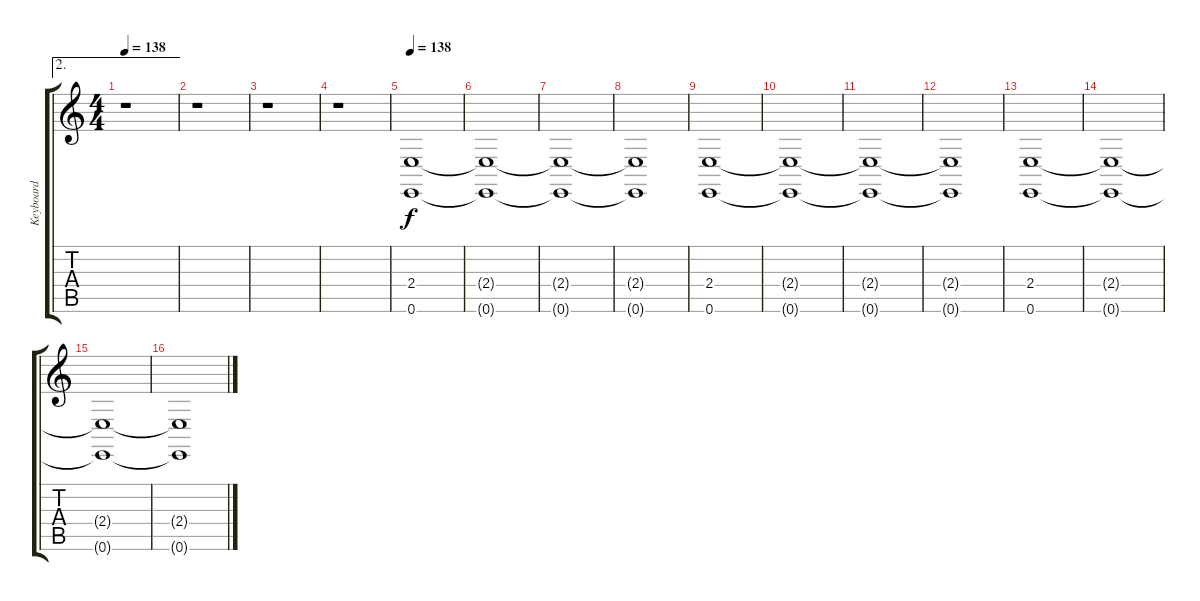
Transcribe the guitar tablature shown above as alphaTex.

\track ("Keyboard" "Keyboard") {instrument choiraahs}
\staff {score tabs}
\tuning (E4 B3 G3 D3 A2 E2) {hide}
\ae 2
\ts (4 4)
\tempo 138
\clef g2
\ks c
r.1{dy f} |
r.1 |
r.1 |
r.1 |
\tempo 138
(2.4 0.6).1 |
(2.4{t} 0.6{t}).1 |
(2.4{t} 0.6{t}).1 |
(2.4{t} 0.6{t}).1 |
(2.4 0.6).1 |
(2.4{t} 0.6{t}).1 |
(2.4{t} 0.6{t}).1 |
(2.4{t} 0.6{t}).1 |
(2.4 0.6).1 |
(2.4{t} 0.6{t}).1 |
(2.4{t} 0.6{t}).1 |
(2.4{t} 0.6{t}).1
